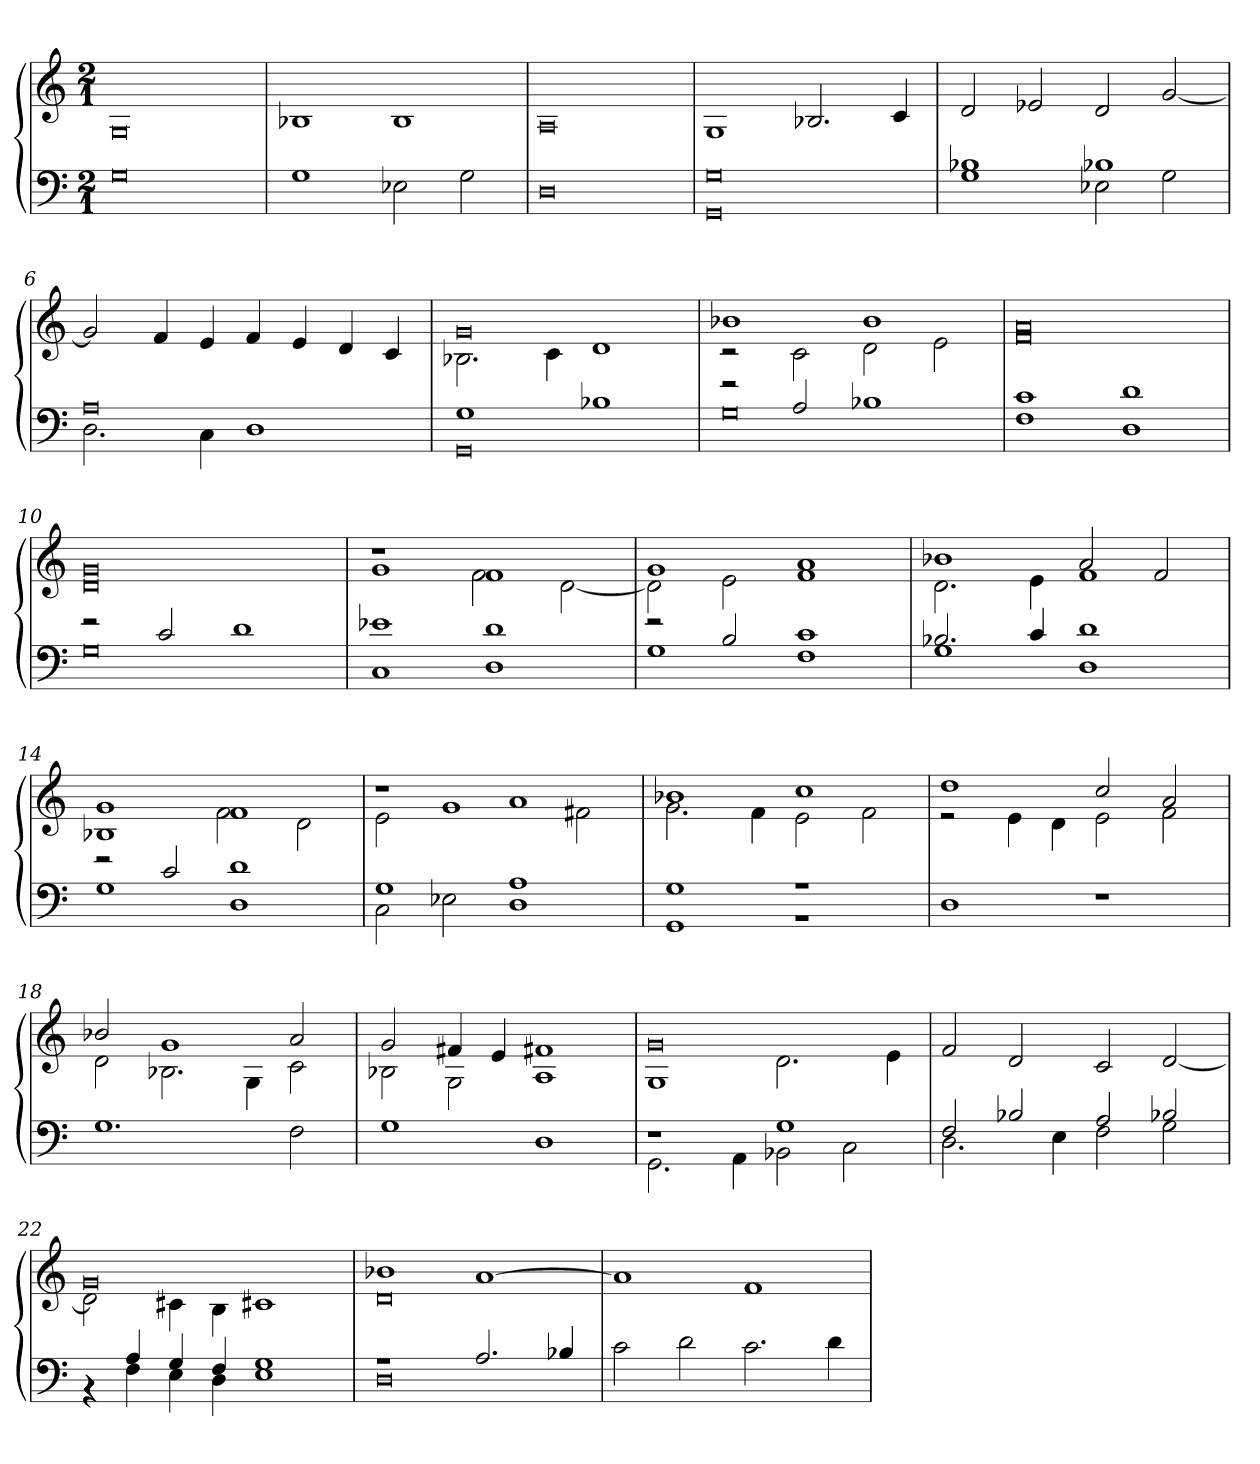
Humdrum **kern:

**kern	**kern
*part1	*part1
*staff2	*staff1
*clefF4	*clefG2
*k[]	*k[]
*M2/1	*M2/1
=1	=1
0G	0G
=2	=2
1G	1B-X
2E-X	1B-
2G	.
=3	=3
0D	0A
=4	=4
*^	*
0G	0GG	1G
.	.	2.B-X
.	.	4c
=5	=5	=5
1B-X	1G	2d
.	.	2e-X
1B-X	2E-X	2d
.	2G	[2g
=6	=6	=6
0A	2.D	2g]
.	.	4f
.	4C	4e
.	1D	4f
.	.	4e
.	.	4d
.	.	4c
=7	=7	=7
*	*	*^
1G	0GG	0g	2.B-X
.	.	.	4c
1B-X	.	.	1d
=8	=8	=8	=8
2re	0G	1b-X	2rc
2A	.	.	2c
1B-X	.	1b-	2d
.	.	.	2e
=9	=9	=9	=9
1c	1F	0a	0f
1d	1D	.	.
=10	=10	=10	=10
2re	0G	0d	0g
2c	.	.	.
1d	.	.	.
=11	=11	=11	=11
1e-X	1C	1rdd	1g
1d	1D	1f	2f
.	.	.	[2d
=12	=12	=12	=12
2re	1G	1g	2d]
2B	.	.	2e
1c	1F	1a	1f
=13	=13	=13	=13
2.B-X	1G	1b-X	2.d
4c	.	.	4e
1d	1D	2a	1f
.	.	2f	.
=14	=14	=14	=14
2re	1G	1g	1B-X
2c	.	.	.
1d	1D	1f	2f
.	.	.	2d
=15	=15	=15	=15
1G	2C	1rdd	2e
.	2E-X	.	1g
1A	1D	1a	.
.	.	.	2f#X
=16	=16	=16	=16
1G	1GG	1b-X	2.g
.	.	.	4f
1rA	1rBB	1cc	2e
.	.	.	2f
*v	*v	*	*
=17	=17	=17
1D	1dd	2re
.	.	4e
.	.	4d
1r	2cc	2e
.	2a	2f
=18	=18	=18
1.G	2b-X	2d
.	1g	2.B-X
.	.	4G
2F	2a	2c
=19	=19	=19
1G	2g	2B-X
.	4f#X	2G
.	4e	.
1D	1f#X	1A
=20	=20	=20
*^	*	*
1rF	2.GG	0g	1G
.	4AA	.	.
1G	2BB-X	.	2.d
.	2C	.	.
.	.	.	4e
*	*	*v	*v
=21	=21	=21
2F	2.D	2f
2B-X	.	2d
.	4E	.
2A	2F	2c
2B-X	2G	[2d
=22	=22	=22
*	*	*^
4rBB	4rBB	0g	2d]
4A	4F	.	.
4G	4E	.	4c#X
4F	4D	.	4B
1G	1E	.	1c#X
=23	=23	=23	=23
1rA	0D	1b-X	0d
2.A	.	[1a	.
4B-X	.	.	.
*v	*v	*	*
*	*v	*v
=24	=24
2c	1a]
2d	.
2.c	1f
4d	.
=	=
*-	*-
